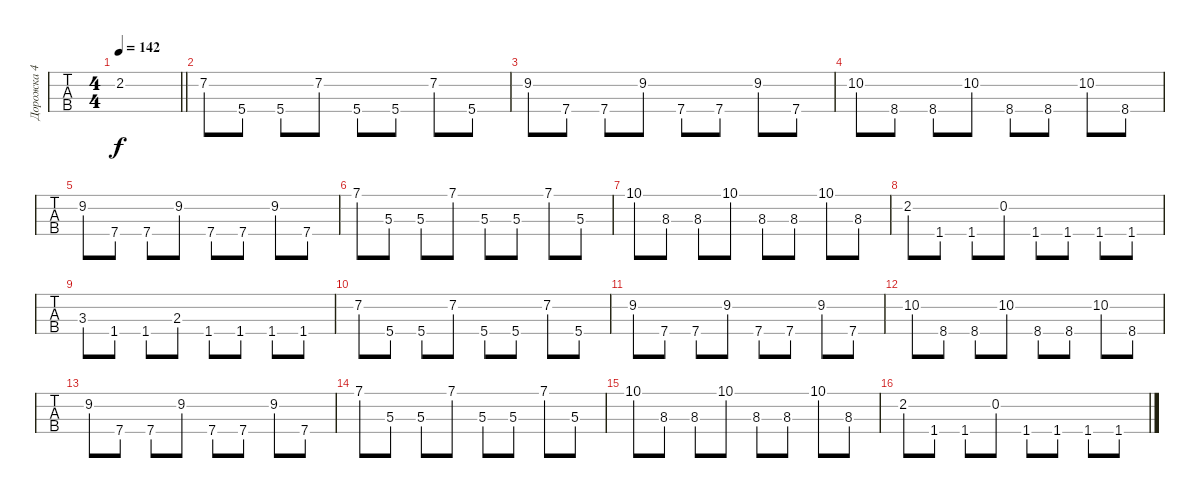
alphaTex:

\track ("Дорожка 4" "Дорожка 4") {instrument electricbassfinger}
\staff {tabs}
\tuning (Gb2 Db2 Ab1 Eb1) {hide}
\ts (4 4)
\tempo 142
\clef f4
\barLineRight lightlight
\ks c
2.2{t}.1{dy f} |
7.2.8{volume 6} 5.4.8 5.4.8 7.2.8 5.4.8 5.4.8 7.2.8 5.4.8 |
9.2.8 7.4.8 7.4.8 9.2.8 7.4.8 7.4.8 9.2.8 7.4.8 |
10.2.8 8.4.8 8.4.8 10.2.8 8.4.8 8.4.8 10.2.8 8.4.8 |
9.2.8 7.4.8 7.4.8 9.2.8 7.4.8 7.4.8 9.2.8 7.4.8 |
7.1.8 5.3.8 5.3.8 7.1.8 5.3.8 5.3.8 7.1.8 5.3.8 |
10.1.8 8.3.8 8.3.8 10.1.8 8.3.8 8.3.8 10.1.8 8.3.8 |
2.2.8 1.4.8 1.4.8 0.2.8 1.4.8 1.4.8 1.4.8 1.4.8 |
3.3.8 1.4.8 1.4.8 2.3.8 1.4.8 1.4.8 1.4.8 1.4.8 |
7.2.8 5.4.8 5.4.8 7.2.8 5.4.8 5.4.8 7.2.8 5.4.8 |
9.2.8 7.4.8 7.4.8 9.2.8 7.4.8 7.4.8 9.2.8 7.4.8 |
10.2.8 8.4.8 8.4.8 10.2.8 8.4.8 8.4.8 10.2.8 8.4.8 |
9.2.8 7.4.8 7.4.8 9.2.8 7.4.8 7.4.8 9.2.8 7.4.8 |
7.1.8 5.3.8 5.3.8 7.1.8 5.3.8 5.3.8 7.1.8 5.3.8 |
10.1.8 8.3.8 8.3.8 10.1.8 8.3.8 8.3.8 10.1.8 8.3.8 |
2.2.8 1.4.8 1.4.8 0.2.8 1.4.8 1.4.8 1.4.8 1.4.8
